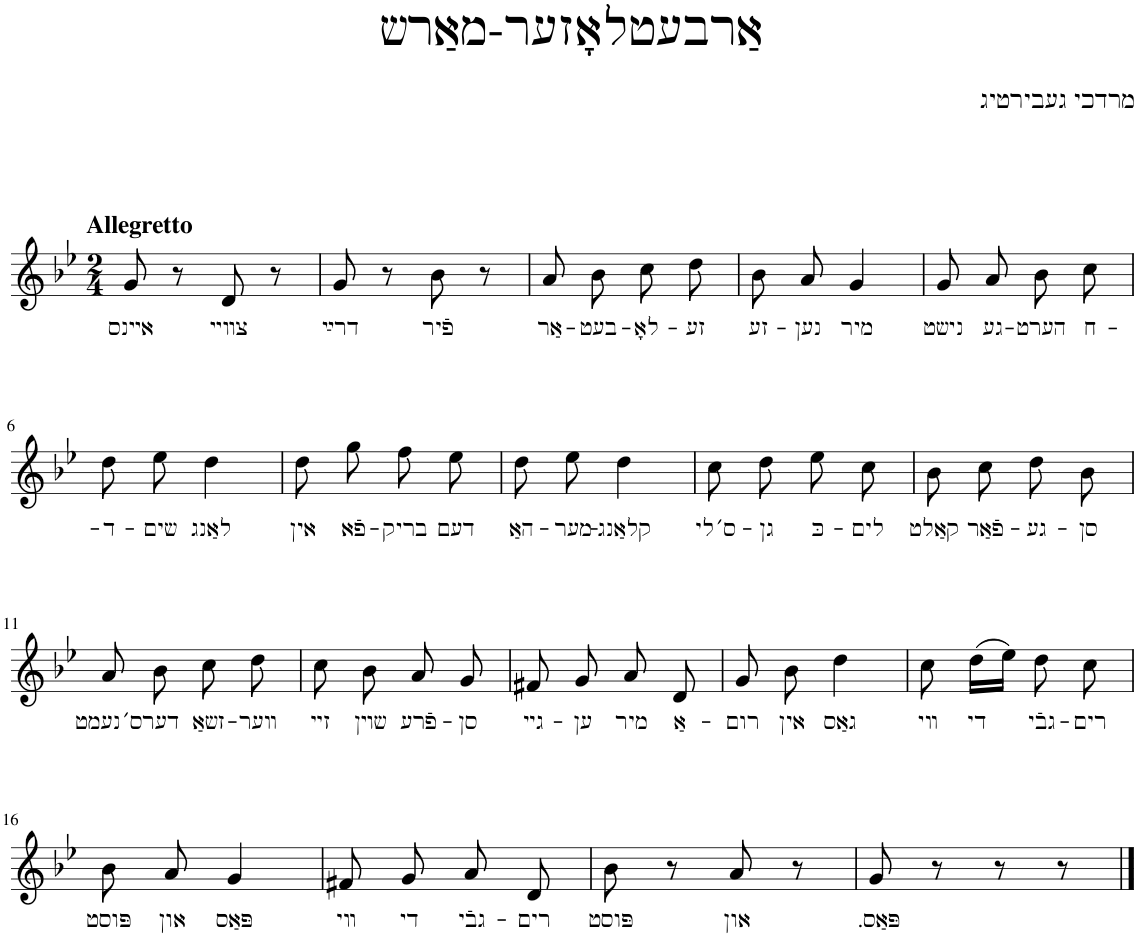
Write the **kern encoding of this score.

**kern	**text
*part1	*part1
*staff1	*staff1
*I"Piano	*
*I'Pno.	*
*clefG2	*
*k[b-e-]	*
*M2/4	*
=1	=1
!LO:TX:a:B:t=Allegretto	!
!	!LO:LY:b
8g/	אײנס
8r	.
!	!LO:LY:b
8d/	צװײ
8r	.
=2	=2
!	!LO:LY:b
8g/	דרײַ
8r	.
!	!LO:LY:b
8b-\	פֿיר
8r	.
=3	=3
!	!LO:LY:b
8a/	אַר-
!	!LO:LY:b
8b-\	-בעט-
!	!LO:LY:b
8cc\	-לאָ-
!	!LO:LY:b
8dd\	-זע
=4	=4
!	!LO:LY:b
8b-\	זע-
!	!LO:LY:b
8a/	-נען
!	!LO:LY:b
4g/	מיר
=5	=5
!	!LO:LY:b
8g/	נישט
!	!LO:LY:b
8a/	גע-
!	!LO:LY:b
8b-\	-הערט
!	!LO:LY:b
8cc\	ח-
!!LO:LB:g=z
=6	=6
!	!LO:LY:b
8dd\	-ד-
!	!LO:LY:b
8ee-\	-שים
!	!LO:LY:b
4dd\	לאַנג
=7	=7
!	!LO:LY:b
8dd\	אין
!	!LO:LY:b
8gg\	פֿא-
!	!LO:LY:b
8ff\	-בריק
!	!LO:LY:b
8ee-\	דעם
=8	=8
!	!LO:LY:b
8dd\	האַ-
!	!LO:LY:b
8ee-\	-מער-
!	!LO:LY:b
4dd\	-קלאַנג
=9	=9
!	!LO:LY:b
8cc\	ס׳לי-
!	!LO:LY:b
8dd\	-גן
!	!LO:LY:b
8ee-\	כּ-
!	!LO:LY:b
8cc\	-לים
=10	=10
!	!LO:LY:b
8b-\	קאַלט
!	!LO:LY:b
8cc\	פֿאַר-
!	!LO:LY:b
8dd\	-גע-
!	!LO:LY:b
8b-\	-סן
!!LO:LB:g=z
=11	=11
!	!LO:LY:b
8a/	ס׳נעמט
!	!LO:LY:b
8b-\	דער
!	!LO:LY:b
8cc\	זשאַ-
!	!LO:LY:b
8dd\	-װער
=12	=12
!	!LO:LY:b
8cc\	זײ
!	!LO:LY:b
8b-\	שױן
!	!LO:LY:b
8a/	פֿרע-
!	!LO:LY:b
8g/	-סן
=13	=13
!	!LO:LY:b
8f#X/	גײ-
!	!LO:LY:b
8g/	-ען
!	!LO:LY:b
8a/	מיר
!	!LO:LY:b
8d/	אַ-
=14	=14
!	!LO:LY:b
8g/	-רום
!	!LO:LY:b
8b-\	אין
!	!LO:LY:b
4dd\	גאַס
=15	=15
!	!LO:LY:b
8cc\	װי
!	!LO:LY:b
(16dd\LL	די
16ee-\JJ)	.
!	!LO:LY:b
8dd\	גבֿי-
!	!LO:LY:b
8cc\	-רים
!!LO:LB:g=z
=16	=16
!	!LO:LY:b
8b-\	פּוסט
!	!LO:LY:b
8a/	און
!	!LO:LY:b
4g/	פּאַס
=17	=17
!	!LO:LY:b
8f#X/	װי
!	!LO:LY:b
8g/	די
!	!LO:LY:b
8a/	גבֿי-
!	!LO:LY:b
8d/	-רים
=18	=18
!	!LO:LY:b
8b-\	פּוסט
8r	.
!	!LO:LY:b
8a/	און
8r	.
=19	=19
!	!LO:LY:b
8g/	פּאַס.
8r	.
8r	.
8r	.
==	==
*-	*-
